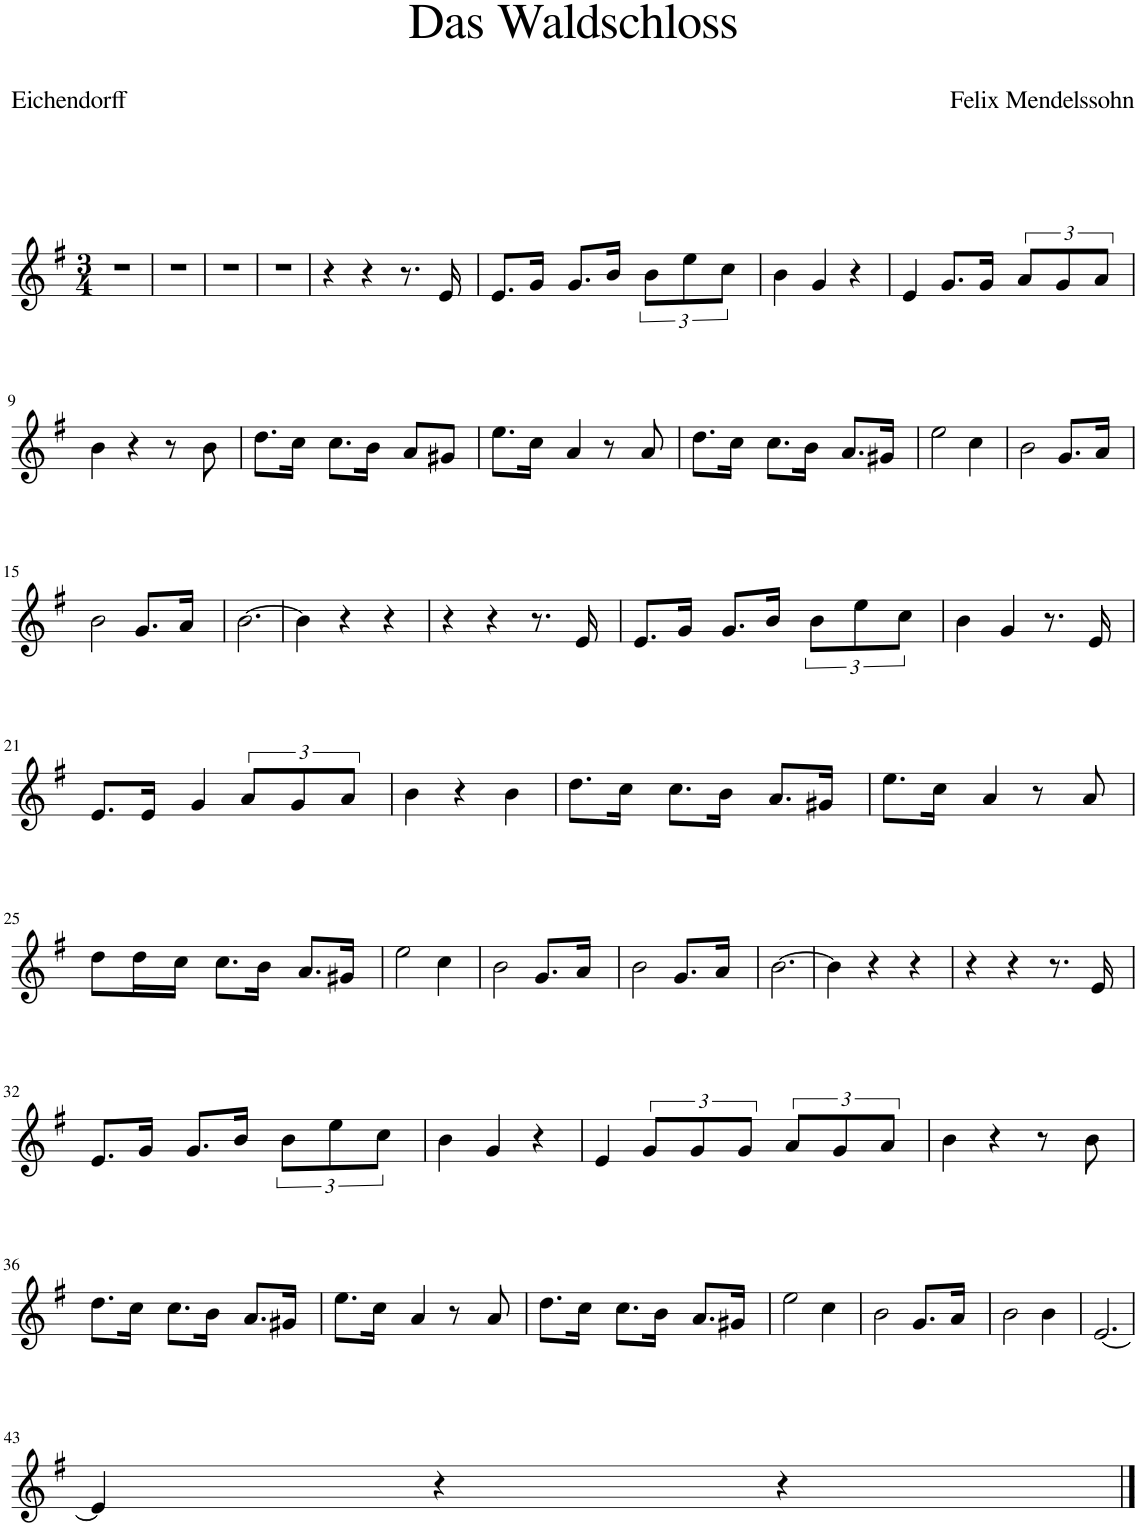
**kern
*part1
*staff1
*I"Piano
*I'Pno
*clefG2
*k[f#]
*M3/4
=1
2.r
=2
2.r
=3
2.r
=4
2.r
=5
4r
4r
8.r
16e/
=6
8.e/L
16g/Jk
8.g/L
16b/Jk
12b\L
12ee\
12cc\J
=7
4b\
4g/
4r
=8
4e/
8.g/L
16g/Jk
12a/L
12g/
12a/J
!!LO:LB:g=z
=9
4b\
4r
8r
8b\
=10
8.dd\L
16cc\Jk
8.cc\L
16b\Jk
8a/L
8g#X/J
=11
8.ee\L
16cc\Jk
4a/
8r
8a/
=12
8.dd\L
16cc\Jk
8.cc\L
16b\Jk
8.a/L
16g#X/Jk
=13
2ee\
4cc\
=14
2b\
8.g/L
16a/Jk
!!LO:LB:g=z
=15
2b\
8.g/L
16a/Jk
=16
[2.b\
=17
4b\]
4r
4r
=18
4r
4r
8.r
16e/
=19
8.e/L
16g/Jk
8.g/L
16b/Jk
12b\L
12ee\
12cc\J
=20
4b\
4g/
8.r
16e/
!!LO:LB:g=z
=21
8.e/L
16e/Jk
4g/
12a/L
12g/
12a/J
=22
4b\
4r
4b\
=23
8.dd\L
16cc\Jk
8.cc\L
16b\Jk
8.a/L
16g#X/Jk
=24
8.ee\L
16cc\Jk
4a/
8r
8a/
!!LO:LB:g=z
=25
8dd\L
16dd\L
16cc\JJ
8.cc\L
16b\Jk
8.a/L
16g#X/Jk
=26
2ee\
4cc\
=27
2b\
8.g/L
16a/Jk
=28
2b\
8.g/L
16a/Jk
=29
[2.b\
=30
4b\]
4r
4r
=31
4r
4r
8.r
16e/
!!LO:LB:g=z
=32
8.e/L
16g/Jk
8.g/L
16b/Jk
12b\L
12ee\
12cc\J
=33
4b\
4g/
4r
=34
4e/
12g/L
12g/
12g/J
12a/L
12g/
12a/J
=35
4b\
4r
8r
8b\
!!LO:LB:g=z
=36
8.dd\L
16cc\Jk
8.cc\L
16b\Jk
8.a/L
16g#X/Jk
=37
8.ee\L
16cc\Jk
4a/
8r
8a/
=38
8.dd\L
16cc\Jk
8.cc\L
16b\Jk
8.a/L
16g#X/Jk
=39
2ee\
4cc\
=40
2b\
8.g/L
16a/Jk
=41
2b\
4b\
=42
[2.e/
!!LO:LB:g=z
=43
4e/]
4r
4r
==
*-
